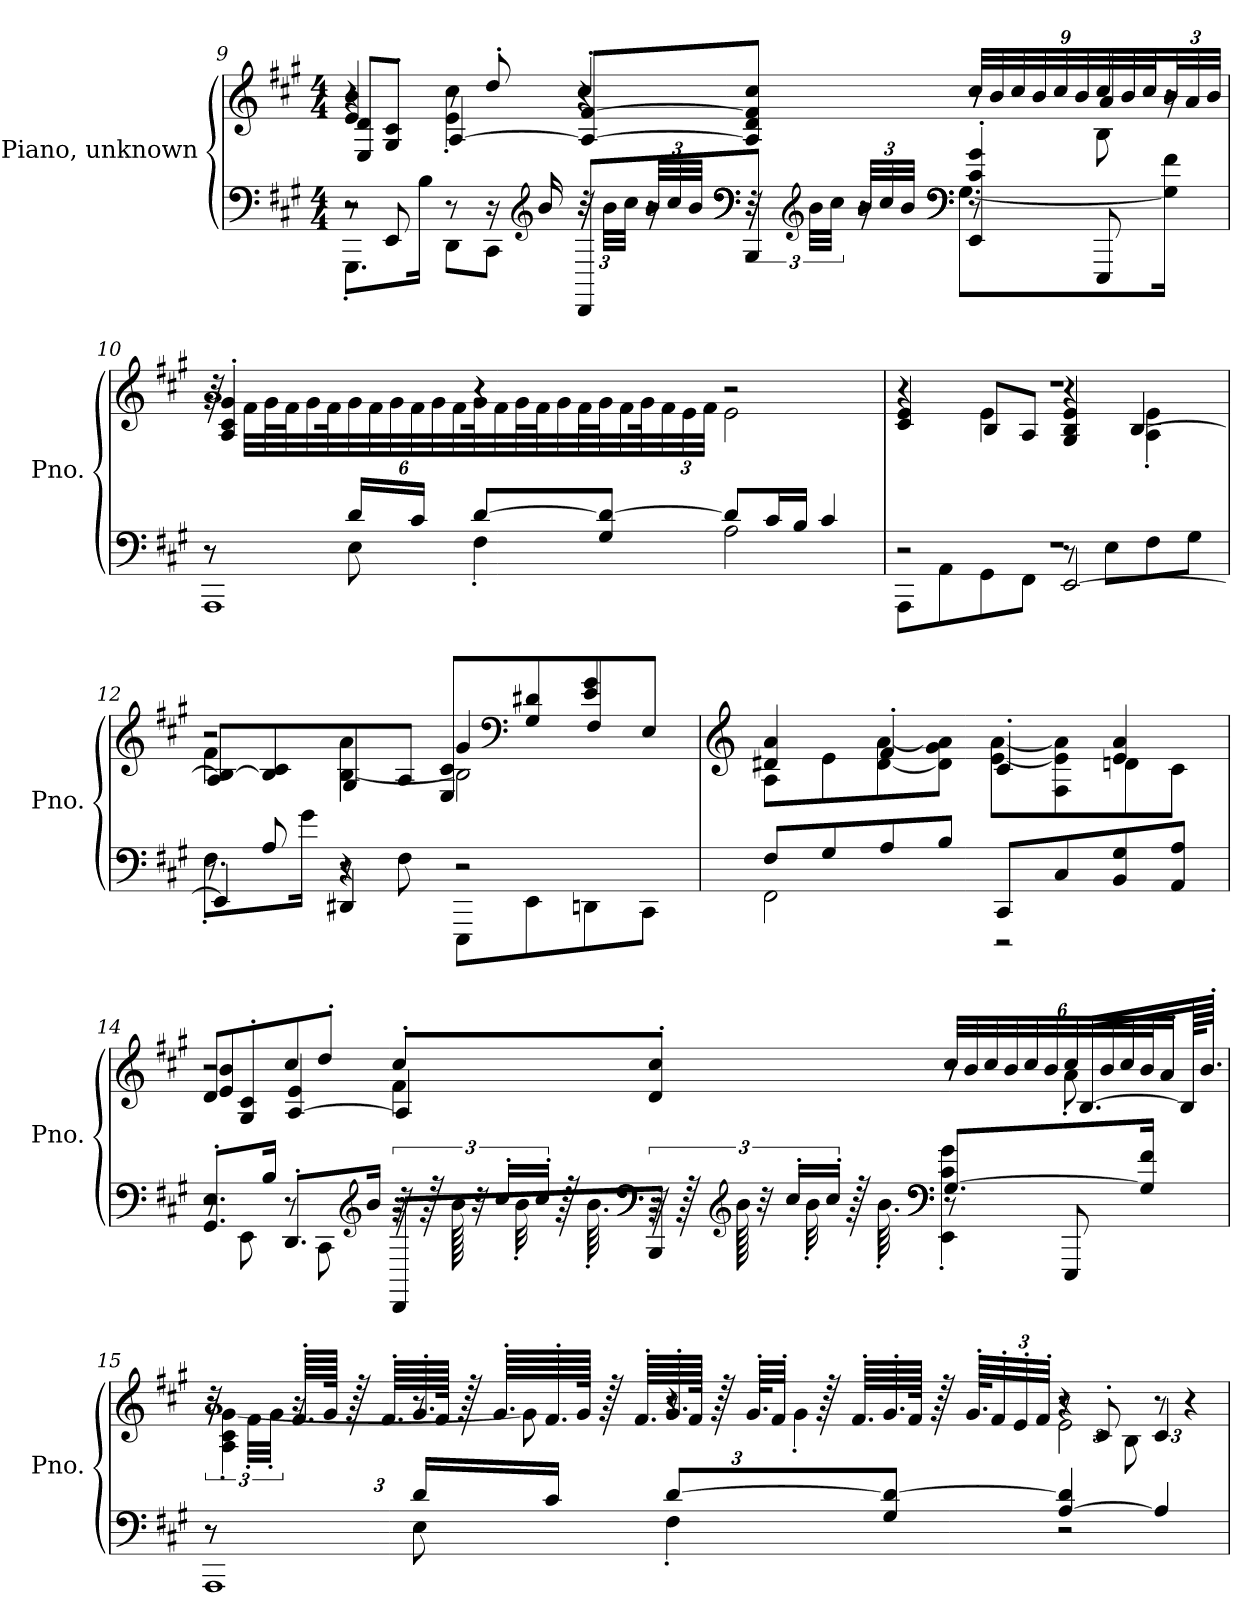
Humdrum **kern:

**kern	**kern
*part1	*part1
*staff2	*staff1
*I"Piano, unknown	*
*I'Pno.	*
!!LO:LB:g=z
*clefF4	*clefG2
*k[f#c#g#]	*k[f#c#g#]
*M4/4	*M4/4
=9	=9
*^	*^
*	*^	*	*^
8r	8.GGG#'\L	2r	4e/ 4b/	4r	8E/ 8d/L
8EE/	.	.	.	.	8G#/' 8c#/'J
.	16B\Jk	.	.	.	.
8r	8DD\L	.	8r	4e\' 4cc#\'	[4A/
16r	8CC#\J	.	8dd'/	.	.
*clefG2	*	*	*	*	*
16b/	.	.	.	.	.
16r	48r	8DD/L	4cc#'/	4r	8A/_ [8f#/L
.	48b\LLL	.	.	.	.
.	48cc#\JJJ	.	.	.	.
*Xbrackettup	*	*	*	*	*
48b/LLL	16r	.	.	.	.
48cc#/	.	.	.	.	.
48b/JJJ	.	.	.	.	.
*clefF4	*	*	*	*	*
*	*brackettup	*	*	*	*
16r	48r	8BBB/J	.	.	8A/] 8d/ 8f#/] 8cc#/J
*clefG2	*	*	*	*	*
.	48b\LLL	.	.	.	.
.	48cc#\JJJ	.	.	.	.
*Xbrackettup	*	*	*	*	*
48b/LLL	16r	.	.	.	.
48cc#/	.	.	.	.	.
48b/JJJ	.	.	.	.	.
*clefF4	*	*	*	*	*
*	*	*	*Xbrackettup	*	*
4EE/' 4c#/' 4g#/'	[8.G#\L	8r	48cc#/LLL	8r	8r
.	.	.	48b/	.	.
.	.	.	48cc#/	.	.
.	.	.	48b/	.	.
.	.	.	48cc#/	.	.
.	.	.	48b/	.	.
.	.	8EEE/	48cc#/	8B\	16a/LL
.	.	.	48b/	.	.
.	.	.	48cc#/JJJ	.	.
.	16G#\] 16f#\Jk	.	16r	.	48b/L
.	.	.	.	.	48a/
.	.	.	.	.	48b/JJJ
!!LO:LB:g=z	!!	!!
=10	=10	=10	=10	=10	=10
8r	8r	1AAA	1a	64r	4A/' 4c#/' 4g#/'
.	.	.	.	32f#\LLL	.
.	.	.	.	64g#\L	.
.	.	.	.	64f#\J	.
.	.	.	.	32g#\	.
.	.	.	.	64f#\K	.
16d/LL	8E\	.	.	48g#\	.
.	.	.	.	48f#\	.
.	.	.	.	48g#\	.
16c#/JJ	.	.	.	48f#\	.
.	.	.	.	48g#\	.
.	.	.	.	48f#\	.
[8d/L	4F#'\	.	.	64g#\K	4r
.	.	.	.	32f#\	.
.	.	.	.	64g#\L	.
.	.	.	.	64f#\J	.
.	.	.	.	32g#\	.
.	.	.	.	64f#\L	.
8G#/ 8d/_J	.	.	.	64g#\J	.
.	.	.	.	32f#\	.
.	.	.	.	64g#\K	.
.	.	.	.	48f#\	.
.	.	.	.	48e\	.
.	.	.	.	48f#\JJJ	.
8d/L]	2A\	.	.	2e\	2r
16c#/L	.	.	.	.	.
16B/JJ	.	.	.	.	.
4c#/	.	.	.	.	.
=11	=11	=11	=11	=11	=11
1r	8AAA\L	2r	1r	4r	4c#/ 4e/
.	8AA\	.	.	.	.
.	8GG#\	.	.	4e\	8B/L
.	8FF#\J	.	.	.	8A/J
.	8r	[2EE/	.	4r	4G#/ 4B/ 4e/
.	8E\L	.	.	.	.
.	8F#\	.	.	4A\' 4e\'	[4B/
.	8G#\J	.	.	.	.
!!LO:LB:g=z	!!	!!
=12	=12	=12	=12	=12	=12
8r	8.F#'\L	4EE/]	2r	4f#\	8A/ 8B/_L
8A/	.	.	.	.	8B/] 8c#/
.	16g#\Jk	.	.	.	.
4r	8r	4DD#X/	.	[4B\ 4a\	8G#/
.	8F#\	.	.	.	8A/J
2r	8EEE\L	2r	4g#/	2B\]	8E/ 8c#/L
*	*	*	*clefF4	*	*
.	8EE\	.	.	.	8G#/ 8d#X/
.	8DDn\	.	4e/ 4g#/	.	8F#/
.	8CC#\J	.	.	.	8E/J
*v	*v	*v	*	*	*
*	*v	*v	*v
=13	=13
*	*clefG2
*^	*^
8F#/L	2FF#\	4d#X/ 4a/	8A\L
8G#/	.	.	8e\
8A/	.	4f#'/	[8d#\ [8a\
8B/J	.	.	8d#\] 8g#\ 8a\]J
8CC#/L	2r	4c#'/	[8e\ [8a\L
8C#/	.	.	8F#\ 8e\] 8a\]
8BB/ 8G#/	.	4e/ 4a/	8dn\
8AA/ 8A/J	.	.	8c#\J
!!LO:LB:g=z
=14	=14	=14	=14
*	*^	*	*^
8.GG#/' 8.E/'L	8r	2r	8d/L	2r	4e/ 4b/
.	8EE\	.	8G#/' 8c#/'	.	.
16B/Jk	.	.	.	.	.
8.DD'/L	8r	.	8cc#/	.	[4A/ 4e/
.	8CC#\	.	8dd'/J	.	.
*clefG2	*	*	*	*	*
16b/Jk	.	.	.	.	.
*brackettup	*	*	*	*	*
24r	64r	8DD/L	8cc#'/L	4f#\	4A/]
.	128r	.	.	.	.
.	128b\	.	.	.	.
.	32r	.	.	.	.
24cc#'/LL	.	.	.	.	.
.	32b'\	.	.	.	.
24cc#'/JJ	.	.	.	.	.
.	128r	.	.	.	.
.	64.b'\	.	.	.	.
*clefF4	*	*	*	*	*
24r	64r	8BBB/J	8d/' 8cc#/'J	.	.
.	128r	.	.	.	.
*clefG2	*	*	*	*	*
.	128b\	.	.	.	.
.	32r	.	.	.	.
24cc#'/LL	.	.	.	.	.
.	32b'\	.	.	.	.
24cc#'/JJ	.	.	.	.	.
.	128r	.	.	.	.
.	64.b'\	.	.	.	.
*clefF4	*	*	*	*	*
[8.G#/L	4EE\' 4c#\' 4g#\'	8r	48cc#/LLL	8r	8r
.	.	.	48b/	.	.
.	.	.	48cc#/	.	.
.	.	.	48b/	.	.
.	.	.	48cc#/	.	.
.	.	.	48b/	.	.
.	.	8EEE/	48cc#/	8a'\	[16.B/LL
.	.	.	48b/	.	.
.	.	.	48cc#/	.	.
16G#/] 16f#/Jk	.	.	48b/J	.	.
.	.	.	24a'/JJ	.	.
.	.	.	.	.	128B/KLL]
.	.	.	.	.	64.b'/JJJJ
*	*	*	*	*v	*v
!!LO:LB:g=z
=15	=15	=15	=15	=15
*	*	*	*	*brackettup
*	*	*	*^	*^
8r	8r	1AAA	1a	48r	16r	6A\' 6c#\' [6g#\'
.	.	.	.	48f#'\LLL	.	.
.	.	.	.	48g#'\JJJ	.	.
.	.	.	.	16r	64.f#'/LLLL	.
.	.	.	.	.	128g#/JJJJk	.
.	.	.	.	.	128r	.
.	.	.	.	.	64.f#'/LLLL	.
16d/LL	8E\	.	.	8r	64.g#'/	.
.	.	.	.	.	128f#/JJJJk	.
.	.	.	.	.	128r	.
.	.	.	.	.	64.g#'/LLLL	.
.	.	.	.	.	.	12g#\]
16c#/JJ	.	.	.	.	64.f#'/	.
.	.	.	.	.	128g#/JJJJk	.
.	.	.	.	.	128r	.
.	.	.	.	.	64.f#'/LLLL	.
[8d/L	4F#'\	.	.	4r	64.g#'/	12r
.	.	.	.	.	128f#/JJJJk	.
.	.	.	.	.	128r	.
.	.	.	.	.	64.g#'/KLLL	.
.	.	.	.	.	32f#'/JJJ	.
.	.	.	.	.	.	6g#'\
.	.	.	.	.	128r	.
.	.	.	.	.	64.f#'/LLLL	.
8G#/ 8d/_J	.	.	.	.	64.g#'/	.
.	.	.	.	.	128f#/JJJJk	.
.	.	.	.	.	128r	.
.	.	.	.	.	64.g#'/KLLL	.
*	*	*	*	*	*Xbrackettup	*
.	.	.	.	.	48f#'/	.
.	.	.	.	.	48e'/	.
.	.	.	.	.	48f#'/JJJ	.
[4A/ 4d/]	2r	.	.	2e\	8r	6r
.	.	.	.	.	8c#'/	.
.	.	.	.	.	.	12B\
4A/]	.	.	.	.	4c#/	12r
.	.	.	.	.	.	6r
*v	*v	*v	*	*	*	*
*	*v	*v	*v	*v
=	=
*-	*-
